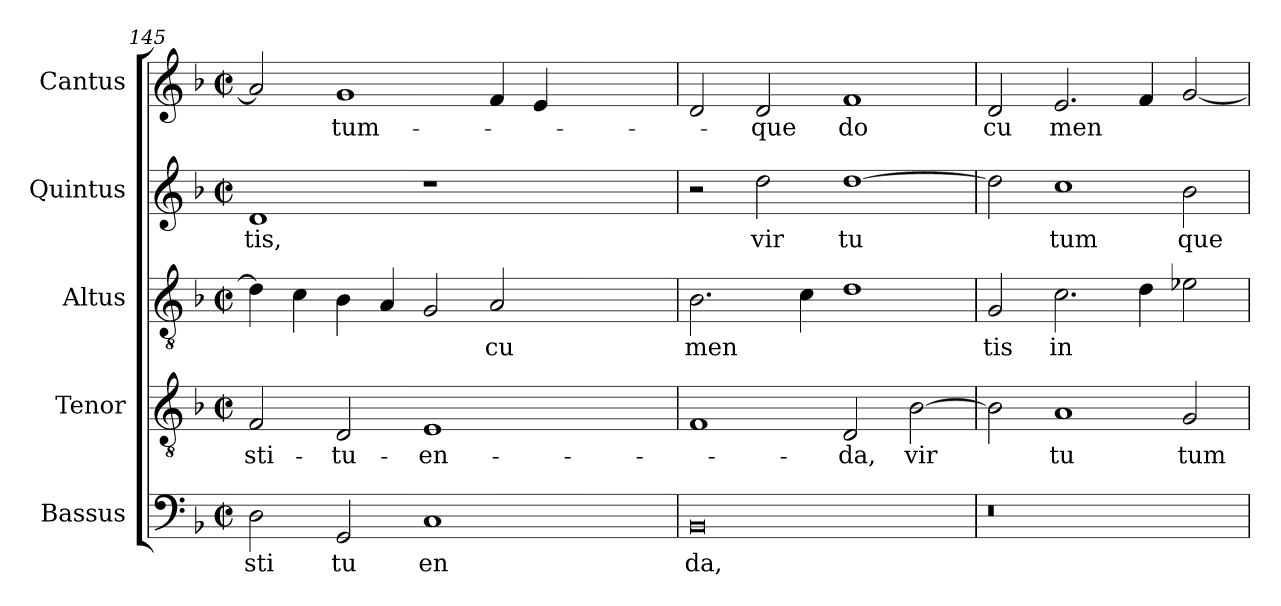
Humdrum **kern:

**kern	**text	**kern	**text	**kern	**text	**kern	**text	**kern	**text
*part5	*part5	*part4	*part4	*part3	*part3	*part2	*part2	*part1	*part1
*staff5	*staff5	*staff4	*staff4	*staff3	*staff3	*staff2	*staff2	*staff1	*staff1
*I"Bassus	*	*I"Tenor	*	*I"Altus	*	*I"Quintus	*	*I"Cantus	*
*clefF4	*	*clefGv2	*	*clefGv2	*	*clefG2	*	*clefG2	*
*k[b-]	*	*k[b-]	*	*k[b-]	*	*k[b-]	*	*k[b-]	*
*F:	*	*F:	*	*F:	*	*F:	*	*F:	*
*M2/2	*	*M2/2	*	*M2/2	*	*M2/2	*	*M2/2	*
*met(c|)	*	*met(c|)	*	*met(c|)	*	*met(c|)	*	*met(c|)	*
=145	=145	=145	=145	=145	=145	=145	=145	=145	=145
!	!LO:LY:b:cj	!	!LO:LY:b:cj	!	!	!	!LO:LY:b:cj	!	!
2D\	sti	2F/	-sti-	4d\]	.	1d	-tis,	2a/]	.
.	.	.	.	4c\	.	.	.	.	.
!	!LO:LY:b:cj	!	!LO:LY:b:cj	!	!	!	!	!	!LO:LY:b
2GG/	tu	2D/	-tu-	4B-\	.	.	.	1g	-tum-
.	.	.	.	4A/	.	.	.	.	.
!	!LO:LY:b:cj	!	!LO:LY:b:cj	!	!	!LO:N:vis=1	!	!	!
1C	en	1E	-en-	2G/	.	0r	.	.	.
!	!	!	!	!	!LO:LY:b:cj	!	!	!	!
.	.	.	.	2A/	cu	.	.	4f/	.
.	.	.	.	.	.	.	.	4e/	.
1ryy	.	1ryy	.	1ryy	.	.	.	1ryy	.
!!LO:PB:g=z
=146	=146	=146	=146	=146	=146	=146	=146	=146	=146
!	!LO:LY:b:cj	!	!	!	!LO:LY:b	!	!	!	!
0BB-	da,	1F	.	2.B-\	men	2r	.	2d/	.
!	!	!	!	!	!	!	!LO:LY:b:cj	!	!LO:LY:b:cj
.	.	.	.	.	.	2dd\	vir	2d/	-que
.	.	.	.	4c\	.	.	.	.	.
!	!	!	!LO:LY:b:cj	!	!	!	!LO:LY:b:cj	!	!LO:LY:b:cj
.	.	2D/	-da,	1d	.	[>1dd	tu	1f	do
!	!	!	!LO:LY:b	!	!	!	!	!	!
.	.	[>2B-\	vir	.	.	.	.	.	.
=147	=147	=147	=147	=147	=147	=147	=147	=147	=147
!	!	!	!	!	!LO:LY:b:cj	!	!	!	!LO:LY:b:cj
0r	.	2B-\]	.	2G/	tis	2dd\]	.	2d/	cu
!	!	!	!LO:LY:b:cj	!	!LO:LY:b:cj	!	!LO:LY:b:cj	!	!LO:LY:b
.	.	1A	tu	2.c\	in	1cc	tum	2.e/	men
.	.	.	.	4d\	.	.	.	4f/	.
!	!	!	!LO:LY:b:cj	!	!	!	!LO:LY:b:cj	!	!
.	.	2G/	tum	2e-X\	.	2b-\	que	[<2g/	.
=	=	=	=	=	=	=	=	=	=
*-	*-	*-	*-	*-	*-	*-	*-	*-	*-
